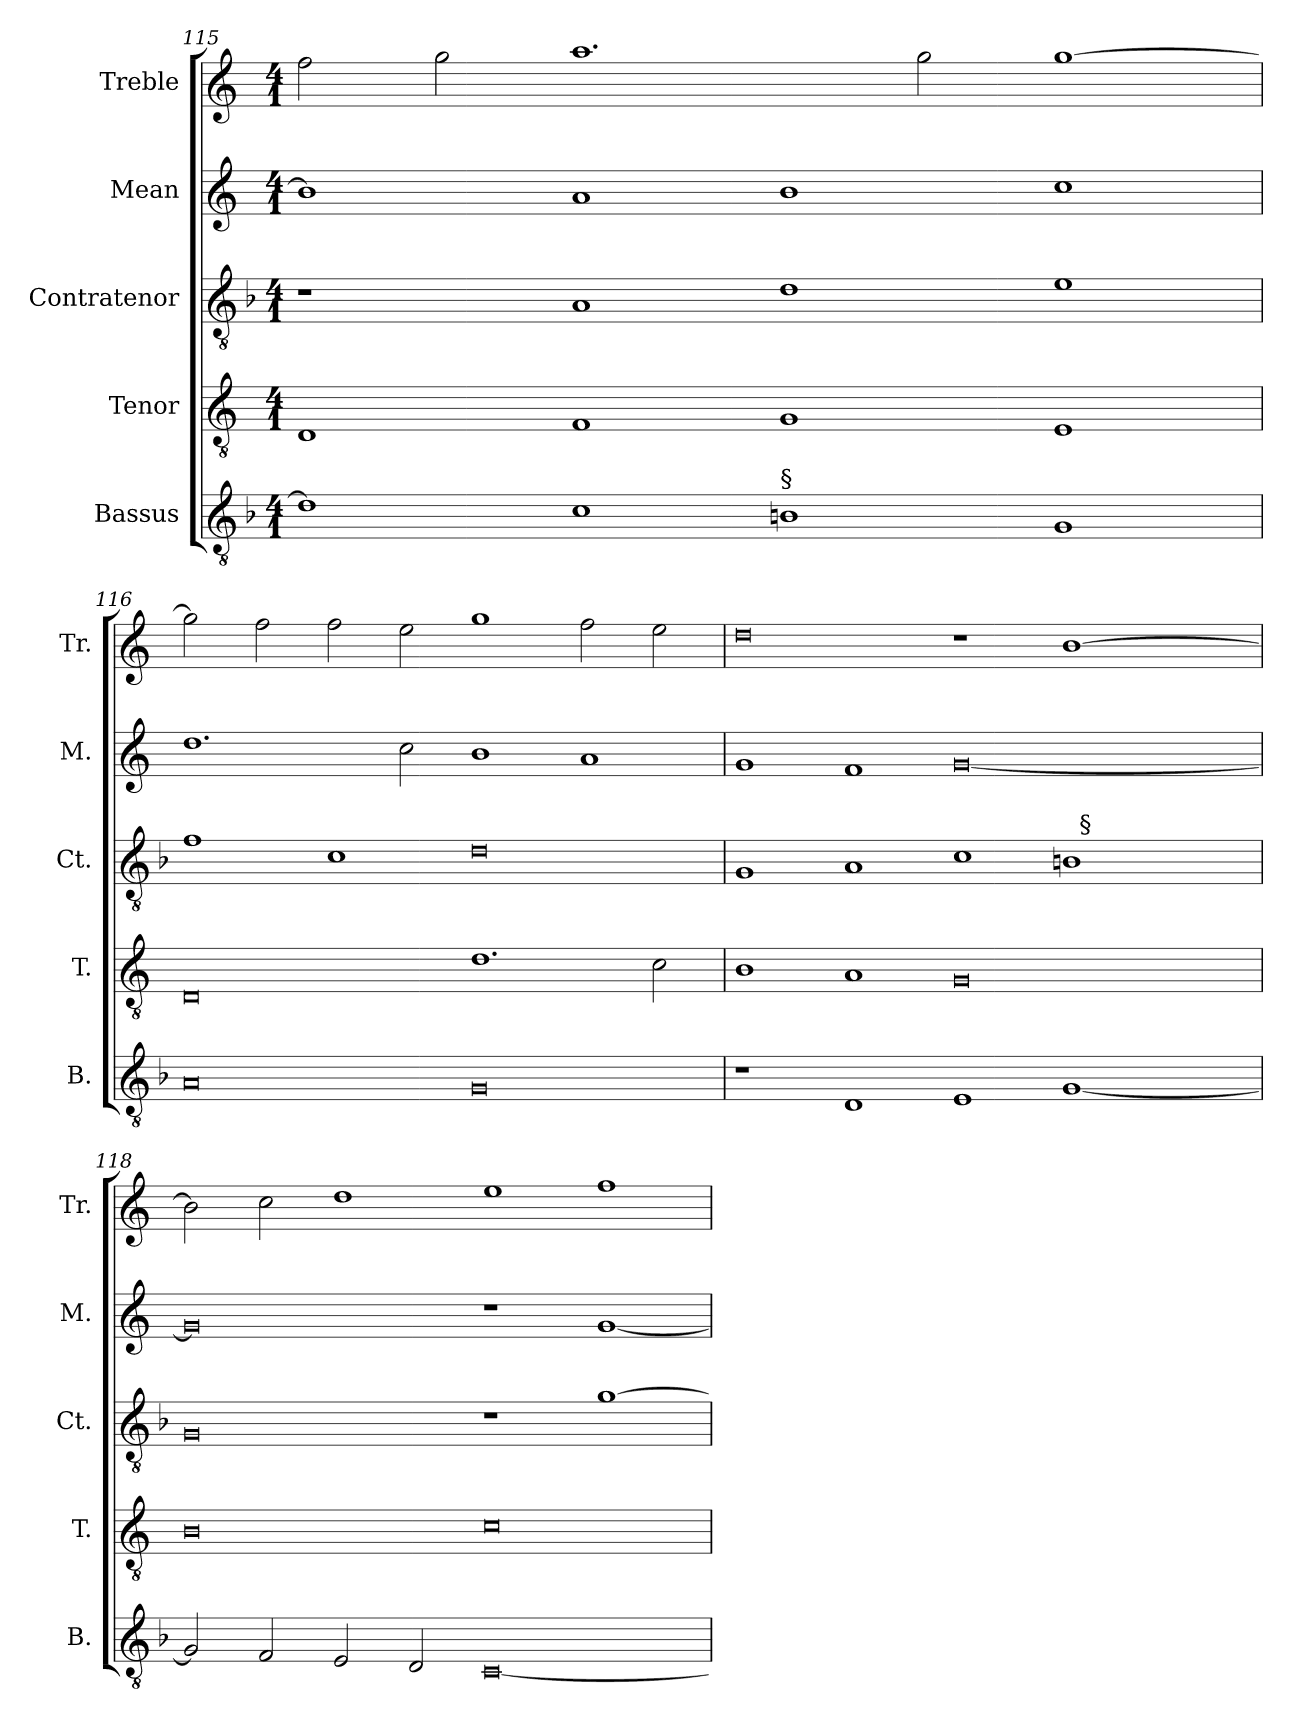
**kern	**kern	**kern	**kern	**kern
*part5	*part4	*part3	*part2	*part1
*staff5	*staff4	*staff3	*staff2	*staff1
*I"Bassus	*I"Tenor	*I"Contratenor	*I"Mean	*I"Treble
*I'B.	*I'T.	*I'Ct.	*I'M.	*I'Tr.
*clefGv2	*clefGv2	*clefGv2	*clefG2	*clefG2
*ITrd7c12	*ITrd7c12	*ITrd7c12	*	*
*k[b-]	*k[]	*k[b-]	*k[]	*k[]
*F:	*	*F:	*C:	*C:
*M4/1	*M4/1	*M4/1	*M4/1	*M4/1
=115	=115	=115	=115	=115
1Di]	1DDi	1r	1bi]	2ffi\
.	.	.	.	2ggi\
1Ci	1FFi	1AAi	1ai	1.aai
!LO:TX:a:t=§	!	!	!	!
1BBi	1GGi	1Di	1bi	.
.	.	.	.	2ggi\
1GGi	1EEi	1Ei	1cci	[>1ggi
!!LO:LB:g=z
=116`	=116`	=116`	=116`	=116`
0AAi	0DDi	1Fi	1.ddi	2ggi\]
.	.	.	.	2ffi\
.	.	1Ci	.	2ffi\
.	.	.	2cci\	2eei\
0GGi	1.Di	0Di	1bi	1ggi
.	.	.	1ai	2ffi\
.	2Ci\	.	.	2eei\
=117`	=117`	=117`	=117`	=117`
*	*	*^	*	*
1r	1BBi	1GGi	1ryy	1gi	0ddi
1DDi	1AAi	1AAi	1ryy	1fi	.
1EEi	0GGi	1Ci	1ryy	[<0gi	1r
[<1GGi	.	1BBi	32ryy	.	[>1bi
.	.	.	256ryy	.	.
!	!	!	!LO:TX:a:t=§	!	!
.	.	.	2ryy	.	.
.	.	.	4ryy	.	.
.	.	.	8ryy	.	.
.	.	.	16ryy	.	.
.	.	.	64..ryy	.	.
*	*	*v	*v	*	*
=118`	=118`	=118`	=118`	=118`
2GGi/]	0BBi	0GGi	0gi]	2bi\]
2FFi/	.	.	.	2cci\
2EEi/	.	.	.	1ddi
2DDi/	.	.	.	.
[<0CCi	0Ci	1r	1r	1eei
.	.	[>1Gi	[<1gi	1ffi
=`	=`	=`	=`	=`
*-	*-	*-	*-	*-
